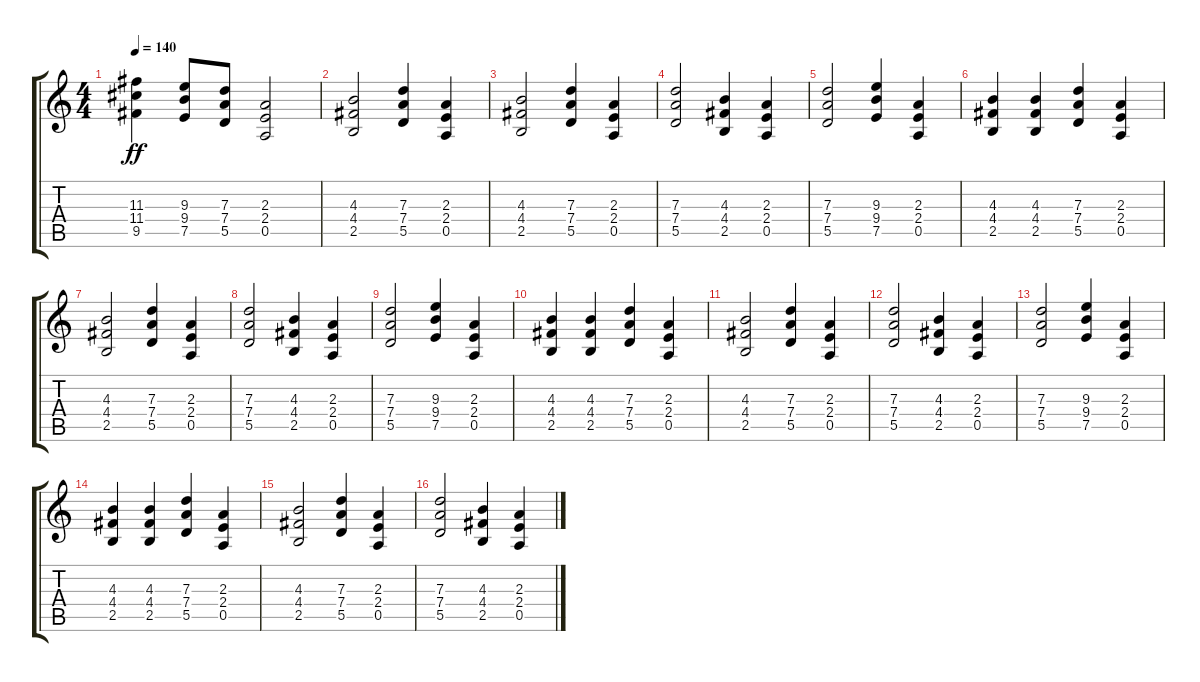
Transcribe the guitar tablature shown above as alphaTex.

\track "" {instrument distortionguitar}
\staff {score tabs}
\tuning (E4 B3 G3 D3 A2 E2) {hide}
\ts (4 4)
\tempo 140
\clef g2
\ks c
(11.3 11.4 9.5).4{dy ff} (9.3 9.4 7.5).8 (7.3 7.4 5.5).8 (2.3 2.4 0.5).2 |
(4.3 4.4 2.5).2 (7.3 7.4 5.5).4 (2.3 2.4 0.5).4 |
(4.3 4.4 2.5).2 (7.3 7.4 5.5).4 (2.3 2.4 0.5).4 |
(7.3 7.4 5.5).2 (4.3 4.4 2.5).4 (2.3 2.4 0.5).4 |
(7.3 7.4 5.5).2 (9.3 9.4 7.5).4 (2.3 2.4 0.5).4 |
(4.3 4.4 2.5).4 (4.3 4.4 2.5).4 (7.3 7.4 5.5).4 (2.3 2.4 0.5).4 |
(4.3 4.4 2.5).2 (7.3 7.4 5.5).4 (2.3 2.4 0.5).4 |
(7.3 7.4 5.5).2 (4.3 4.4 2.5).4 (2.3 2.4 0.5).4 |
(7.3 7.4 5.5).2 (9.3 9.4 7.5).4 (2.3 2.4 0.5).4 |
(4.3 4.4 2.5).4 (4.3 4.4 2.5).4 (7.3 7.4 5.5).4 (2.3 2.4 0.5).4 |
(4.3 4.4 2.5).2 (7.3 7.4 5.5).4 (2.3 2.4 0.5).4 |
(7.3 7.4 5.5).2 (4.3 4.4 2.5).4 (2.3 2.4 0.5).4 |
(7.3 7.4 5.5).2 (9.3 9.4 7.5).4 (2.3 2.4 0.5).4 |
(4.3 4.4 2.5).4 (4.3 4.4 2.5).4 (7.3 7.4 5.5).4 (2.3 2.4 0.5).4 |
(4.3 4.4 2.5).2 (7.3 7.4 5.5).4 (2.3 2.4 0.5).4 |
(7.3 7.4 5.5).2 (4.3 4.4 2.5).4 (2.3 2.4 0.5).4
